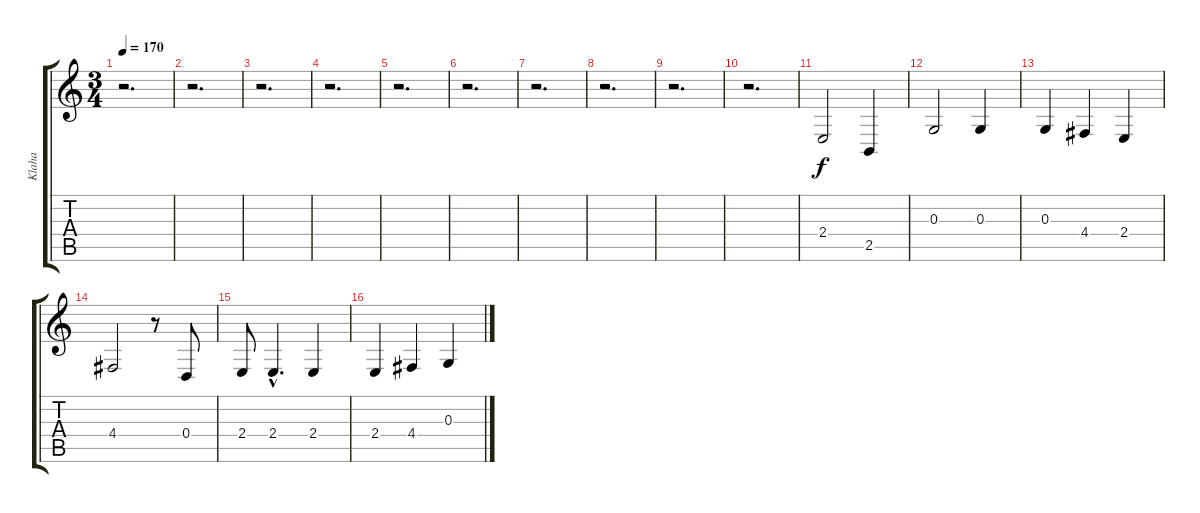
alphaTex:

\track ("Klaha" "Klaha") {instrument cello}
\staff {score tabs}
\tuning (E4 B3 G3 D3 A2 E2) {hide}
\ts (3 4)
\tempo 170
\clef g2
\ks c
r.2{d dy f} |
r.2{d} |
r.2{d} |
r.2{d} |
r.2{d} |
r.2{d} |
r.2{d} |
r.2{d} |
r.2{d} |
r.2{d} |
2.4.2{volume 9} 2.5.4 |
0.3.2 0.3.4 |
0.3.4 4.4.4 2.4.4 |
4.4.2 r.8 0.4.8 |
2.4.8 2.4{hac}.4{d} 2.4.4 |
2.4.4 4.4.4 0.3.4
